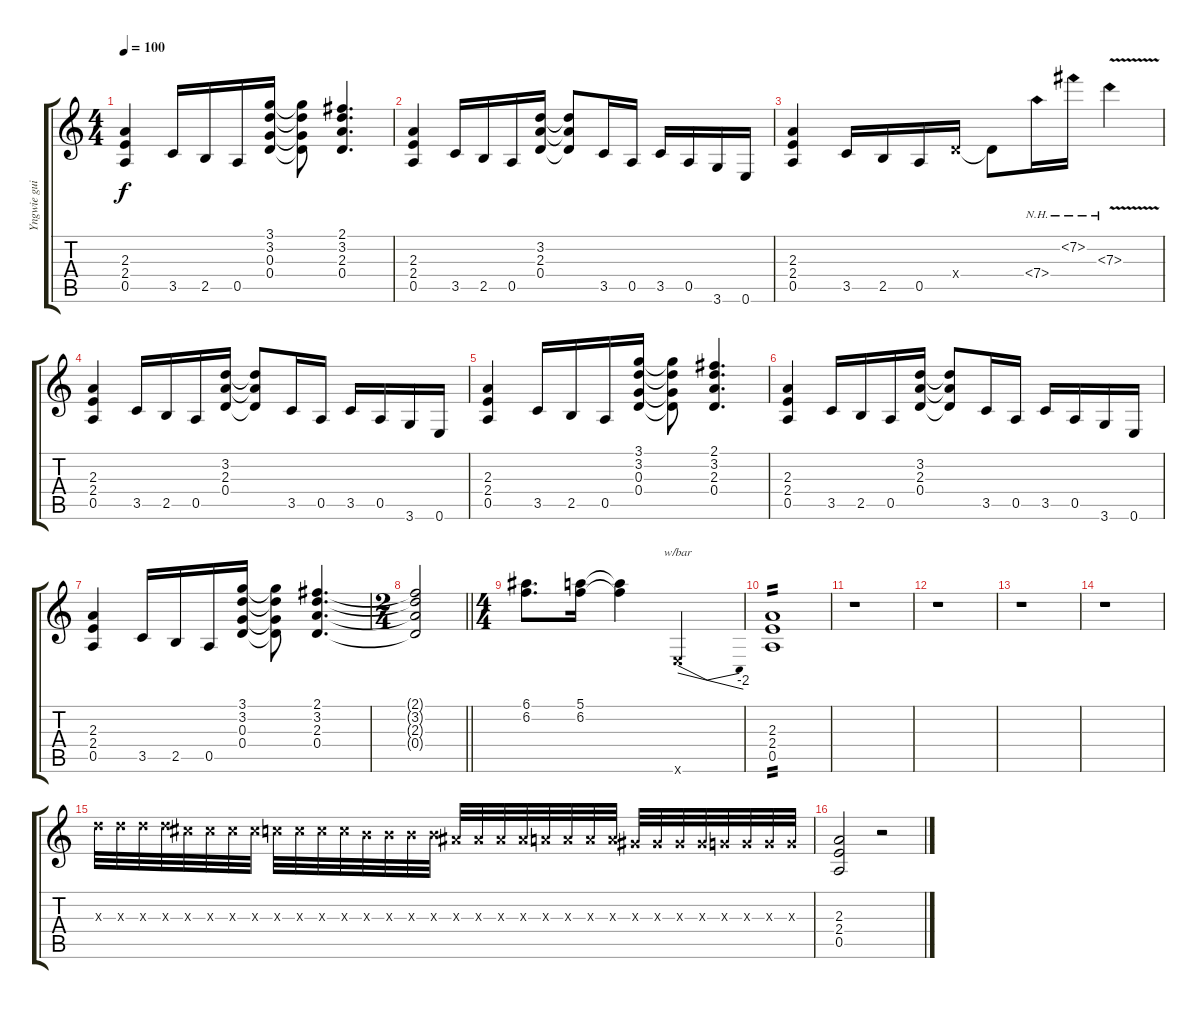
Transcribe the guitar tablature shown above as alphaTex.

\track ("Yngwie guitar 1" "Yngwie gui") {instrument overdrivenguitar}
\staff {score tabs}
\tuning (E4 B3 G3 D3 A2 E2) {hide}
\ts (4 4)
\tempo 100
\clef g2
\ks aminor
(2.3 2.4 0.5).4{dy f} 3.5.16 2.5.16 0.5.16 (3.1 3.2 0.3 0.4).16 (3.1{t} 3.2{t} 0.3{t} 0.4{t}).8 (2.1 3.2 2.3 0.4).4{d} |
(2.3 2.4 0.5).4 3.5.16 2.5.16 0.5.16 (3.2 2.3 0.4).16 (3.2{t} 2.3{t} 0.4{t}).8 3.5.16 0.5.16 3.5.16 0.5.16 3.6.16 0.6.16 |
(2.3 2.4 0.5).4 3.5.16 2.5.16 0.5.16 0.4{x}.16 0.4{t}.8 7.4{nh}.16 7.2{nh}.16 7.3{nh v}.4 |
(2.3 2.4 0.5).4 3.5.16 2.5.16 0.5.16 (3.2 2.3 0.4).16 (3.2{t} 2.3{t} 0.4{t}).8 3.5.16 0.5.16 3.5.16 0.5.16 3.6.16 0.6.16 |
(2.3 2.4 0.5).4 3.5.16 2.5.16 0.5.16 (3.1 3.2 0.3 0.4).16 (3.1{t} 3.2{t} 0.3{t} 0.4{t}).8 (2.1 3.2 2.3 0.4).4{d} |
(2.3 2.4 0.5).4 3.5.16 2.5.16 0.5.16 (3.2 2.3 0.4).16 (3.2{t} 2.3{t} 0.4{t}).8 3.5.16 0.5.16 3.5.16 0.5.16 3.6.16 0.6.16 |
(2.3 2.4 0.5).4 3.5.16 2.5.16 0.5.16 (3.1 3.2 0.3 0.4).16 (3.1{t} 3.2{t} 0.3{t} 0.4{t}).8 (2.1 3.2 2.3 0.4).4{d} |
\ts (2 4)
\barLineRight lightlight
(2.1{t} 3.2{t} 2.3{t} 0.4{t}).2 |
\ts (4 4)
(6.1 6.2).8{d} (5.1 6.2).16 (5.1{t} 6.2{t}).4 0.6{x}.2{tbe (dive default 0 0 60 -8)} |
(2.3 2.4 0.5).1{tp 2} |
r.1 |
r.1 |
r.1 |
r.1 |
7.3{x}.32 7.3{x}.32 7.3{x}.32 7.3{x}.32 6.3{x}.32 6.3{x}.32 6.3{x}.32 6.3{x}.32 5.3{x}.32 5.3{x}.32 5.3{x}.32 5.3{x}.32 4.3{x}.32 4.3{x}.32 4.3{x}.32 4.3{x}.32 3.3{x}.32 3.3{x}.32 3.3{x}.32 3.3{x}.32 2.3{x}.32 2.3{x}.32 2.3{x}.32 2.3{x}.32 1.3{x}.32 1.3{x}.32 1.3{x}.32 1.3{x}.32 0.3{x}.32 0.3{x}.32 0.3{x}.32 0.3{x}.32 |
(2.3 2.4 0.5).2 r.2
